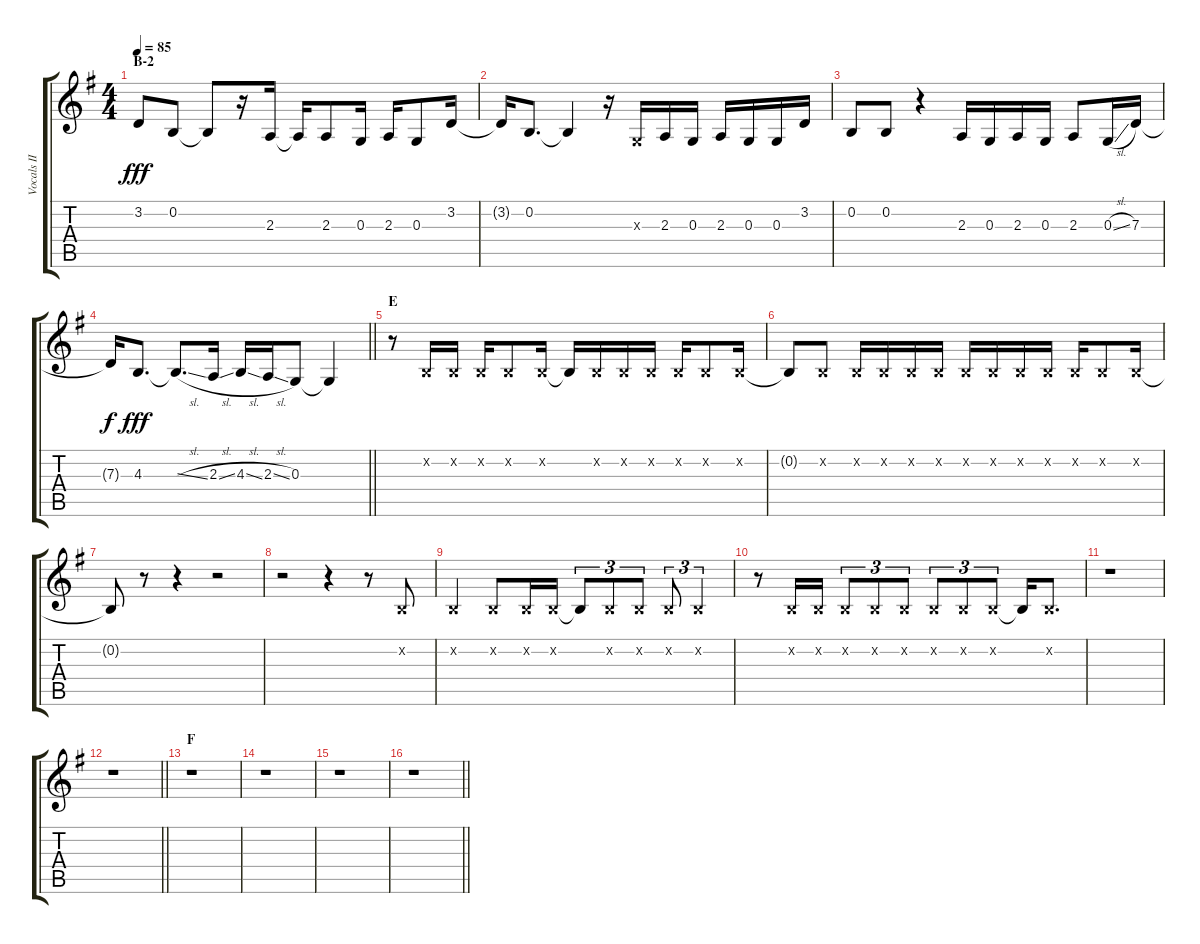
\track ("Vocals II" "Vocals II") {instrument voiceoohs}
\staff {score tabs}
\tuning (E4 B3 G3 D3 A2 E2) {hide}
\ts (4 4)
\section ("" "B-2")
\tempo 85
\clef g2
\ks g
3.2{t}.8{dy fff} 0.2.8 0.2{t}.8 r.16 2.3.16 2.3{t}.16 2.3.8 0.3.16 2.3.16 0.3.8 3.2.16 |
3.2{t}.16 0.2.8{d} 0.2{t}.4 r.16 0.3{x}.16 2.3.16 0.3.16 2.3.16 0.3.16 0.3.16 3.2.16 |
0.2.8 0.2.8 r.4 2.3.16 0.3.16 2.3.16 0.3.16 2.3.8 0.3{sl}.16 7.3.16 |
\barLineRight lightlight
7.3{t}.16{dy f} 4.3.8{d dy fff} 4.3{sl t}.8{d} 2.3{sl}.16 4.3{sl}.16 2.3{sl}.16 0.3.8 0.3{t}.4 |
\section ("" "E")
r.8 0.2{x}.16 0.2{x}.16 0.2{x}.16 0.2{x}.8 0.2{x}.16 0.2{t}.16 0.2{x}.16 0.2{x}.16 0.2{x}.16 0.2{x}.16 0.2{x}.8 0.2{x}.16 |
0.2{t}.8 0.2{x}.8 0.2{x}.16 0.2{x}.16 0.2{x}.16 0.2{x}.16 0.2{x}.16 0.2{x}.16 0.2{x}.16 0.2{x}.16 0.2{x}.16 0.2{x}.8 0.2{x}.16 |
0.2{t}.8 r.8 r.4 r.2 |
r.2 r.4 r.8 0.2{x}.8 |
0.2{x}.4 0.2{x}.8 0.2{x}.16 0.2{x}.16 0.2{t}.8{tu (3 2)} 0.2{x}.8{tu (3 2)} 0.2{x}.8{tu (3 2)} 0.2{x}.8{tu (3 2)} 0.2{x}.4{tu (3 2)} |
r.8 0.2{x}.16 0.2{x}.16 0.2{x}.8{tu (3 2)} 0.2{x}.8{tu (3 2)} 0.2{x}.8{tu (3 2)} 0.2{x}.8{tu (3 2)} 0.2{x}.8{tu (3 2)} 0.2{x}.8{tu (3 2)} 0.2{t}.16 0.2{x}.8{d} |
r.1 |
\barLineRight lightlight
r.1 |
\section ("" "F")
r.1 |
r.1 |
r.1 |
\barLineRight lightlight
r.1
